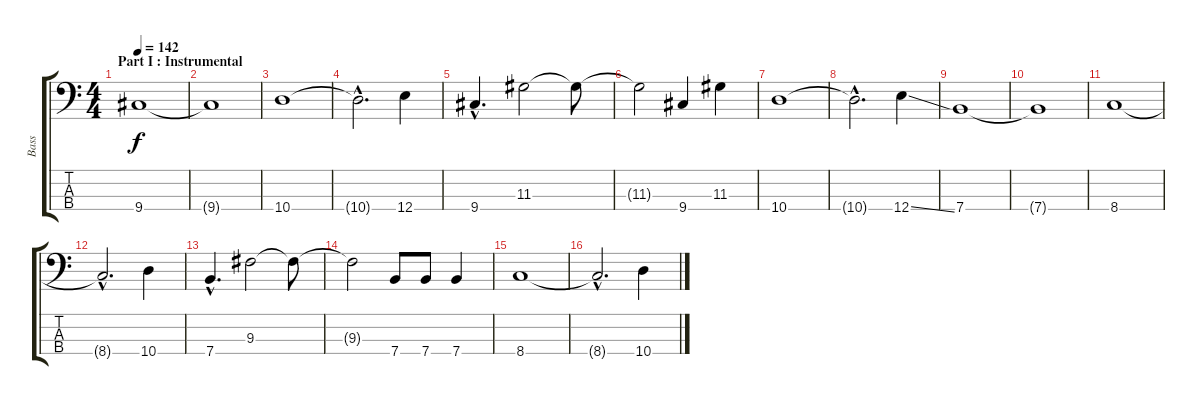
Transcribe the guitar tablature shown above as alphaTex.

\track ("Bass" "Bass") {instrument electricbassfinger}
\staff {score tabs}
\tuning (G2 D2 A1 E1) {hide}
\ts (4 4)
\section ("" "Part I : Instrumental")
\tempo 142
\clef f4
\ks c
9.4.1{dy f instrument electricbassfinger} |
9.4{t}.1 |
10.4.1 |
10.4{hac t}.2{d} 12.4.4 |
9.4{hac}.4{d} 11.3.2 11.3{t}.8 |
11.3{t}.2 9.4.4 11.3.4 |
10.4.1 |
10.4{hac t}.2{d} 12.4{ss}.4 |
7.4.1 |
7.4{t}.1 |
8.4.1 |
8.4{hac t}.2{d} 10.4.4 |
7.4{hac}.4{d} 9.3.2 9.3{t}.8 |
9.3{t}.2 7.4.8 7.4.8 7.4.4 |
8.4.1 |
8.4{hac t}.2{d} 10.4.4
